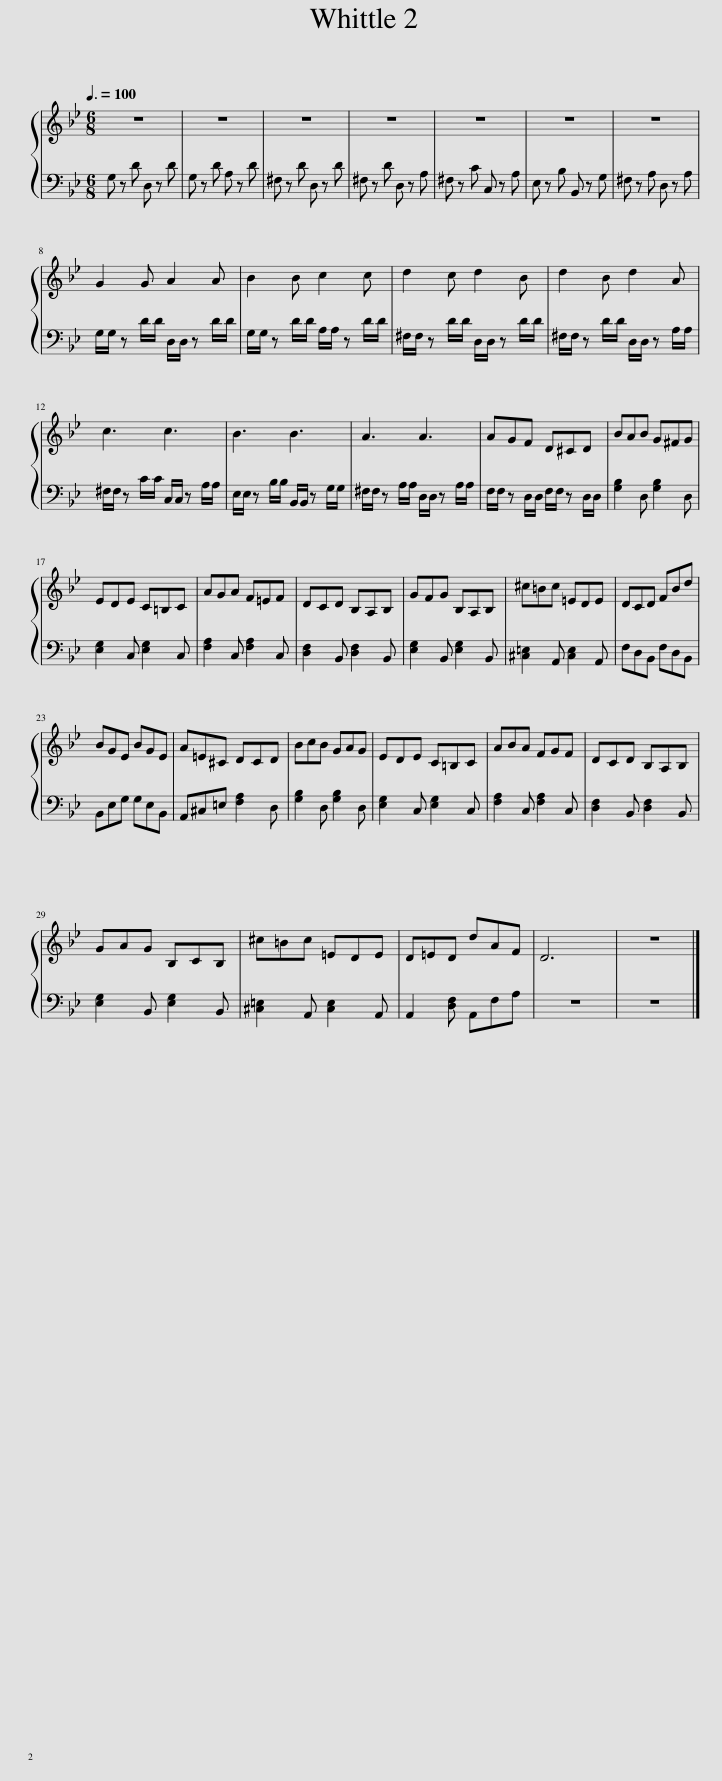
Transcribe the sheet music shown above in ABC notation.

X:1
%%score { 1 | 2 }
L:1/8
Q:3/8=100
M:6/8
I:linebreak $
K:Bb
V:1 treble
V:2 bass
V:1
 z6 | z6 | z6 | z6 | z6 | %5
 z6 | z6 |$ G2 G A2 A | B2 B c2 c | d2 c d2 B | %10
 d2 B d2 A |$ c3 c3 | B3 B3 | A3 A3 | AGF D^CD | %15
 BAB G^FG |$ EDE C=B,C | AGA F=EF | DCD B,A,B, | GFG B,A,B, | %20
 ^c=Bc =EDE | DCD FBd |$ BGE BGE | A=E^C DCD | BcB GAG | %25
 EDE C=B,C | ABA FGF | DCD B,A,B, |$ GAG B,CB, | ^c=Bc =EDE | %30
 D=ED dAF | D6 | z6 |] %33
V:2
 G, z D D, z D | G, z D A, z D | ^F, z D D, z D | ^F, z D D, z A, | ^F, z C C, z A, | %5
 E, z B, B,, z G, | ^F, z A, D, z A, |$ G,/G,/ z D/D/ D,/D,/ z D/D/ | G,/G,/ z D/D/ A,/A,/ z D/D/ | ^F,/F,/ z D/D/ D,/D,/ z D/D/ | %10
 ^F,/F,/ z D/D/ D,/D,/ z A,/A,/ |$ ^F,/F,/ z C/C/ C,/C,/ z A,/A,/ | E,/E,/ z B,/B,/ B,,/B,,/ z G,/G,/ | ^F,/F,/ z A,/A,/ D,/D,/ z A,/A,/ | F,/F,/ z D,/D,/ F,/F,/ z D,/D,/ | %15
 [G,B,]2 D, [G,B,]2 D, |$ [E,G,]2 C, [E,G,]2 C, | [F,A,]2 C, [F,A,]2 C, | [D,F,]2 B,, [D,F,]2 B,, | [E,G,]2 B,, [E,G,]2 B,, | %20
 [^C,=E,]2 A,, [C,E,]2 A,, | F,D,B,, F,D,B,, |$ B,,E,G, G,E,B,, | A,,^C,=E, [F,A,]2 D, | [G,B,]2 D, [G,B,]2 D, | %25
 [E,G,]2 C, [E,G,]2 C, | [F,A,]2 C, [F,A,]2 C, | [D,F,]2 B,, [D,F,]2 B,, |$ [E,G,]2 B,, [E,G,]2 B,, | [^C,=E,]2 A,, [C,E,]2 A,, | %30
 A,,2 [D,F,] A,,F,A, | z6 | z6 |] %33
